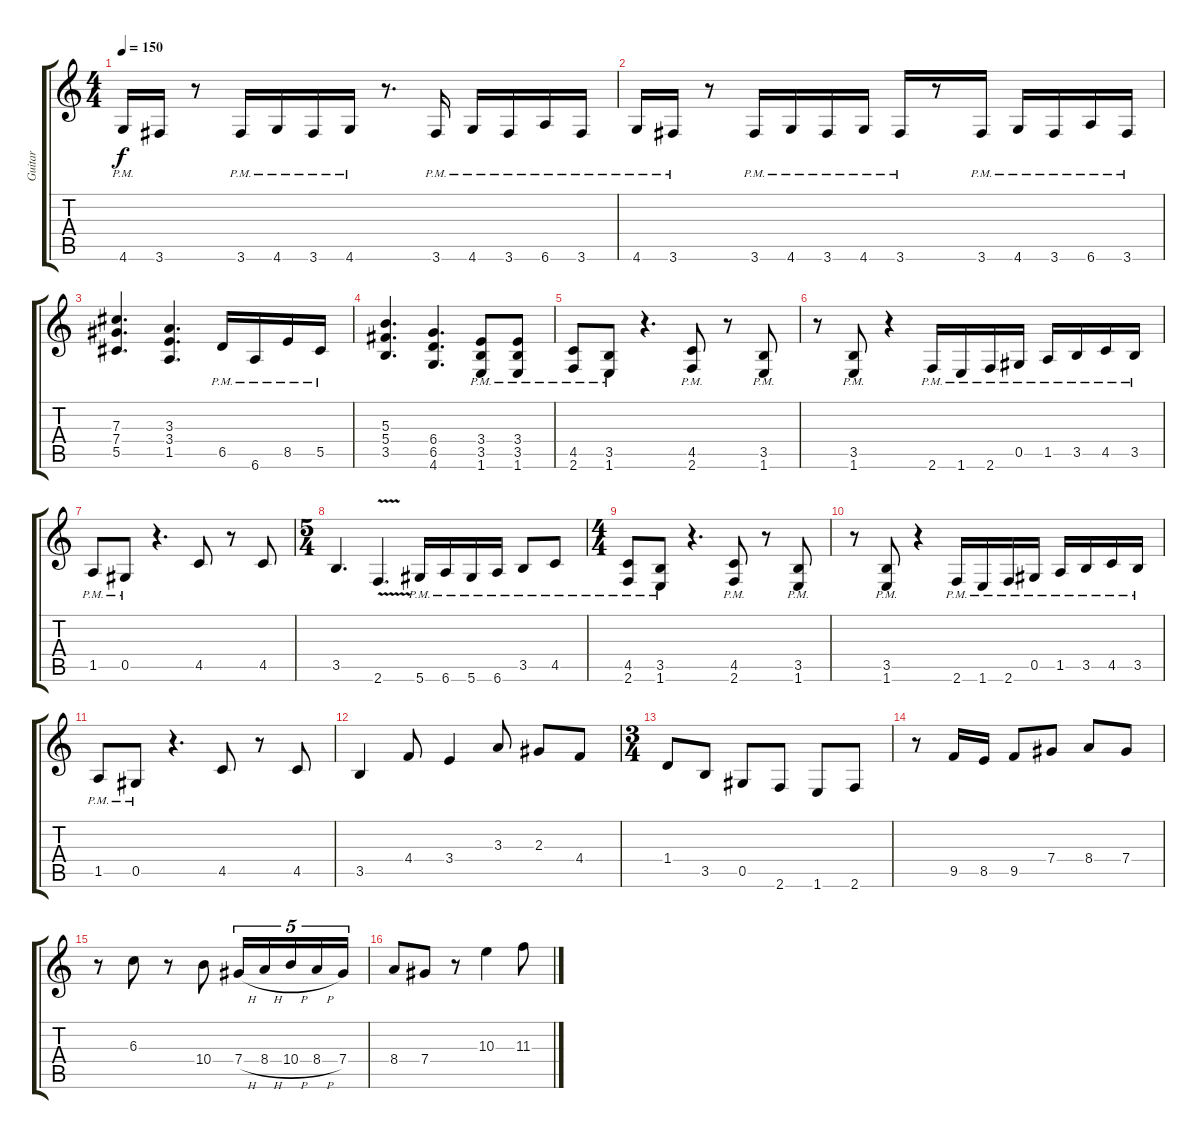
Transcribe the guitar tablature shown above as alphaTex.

\track ("Guitar" "Guitar") {instrument overdrivenguitar}
\staff {score tabs}
\tuning (Eb4 Bb3 Gb3 Db3 Ab2 Eb2) {hide}
\ts (4 4)
\tempo 150
\clef g2
\ks c
4.6{pm}.16{dy f} 3.6.16 r.8 3.6{pm}.16 4.6{pm}.16 3.6{pm}.16 4.6{pm}.16 r.8{d} 3.6{pm}.16 4.6{pm}.16 3.6{pm}.16 6.6{pm}.16 3.6{pm}.16 |
4.6{pm}.16 3.6{pm}.16 r.8 3.6{pm}.16 4.6{pm}.16 3.6{pm}.16 4.6{pm}.16 3.6{pm}.16 r.8 3.6{pm}.16 4.6{pm}.16 3.6{pm}.16 6.6{pm}.16 3.6{pm}.16 |
(7.3 7.4 5.5).4{d} (3.3 3.4 1.5).4{d} 6.5{pm}.16 6.6{pm}.16 8.5{pm}.16 5.5{pm}.16 |
(5.3 5.4 3.5).4{d} (6.4 6.5 4.6).4{d} (3.4{pm} 3.5{pm} 1.6{pm}).8 (3.4{pm} 3.5{pm} 1.6{pm}).8 |
(4.5{pm} 2.6{pm}).8 (3.5{pm} 1.6{pm}).8 r.4{d} (4.5{pm} 2.6{pm}).8 r.8 (3.5{pm} 1.6{pm}).8 |
r.8 (3.5{pm} 1.6{pm}).8 r.4 2.6{pm}.16 1.6{pm}.16 2.6{pm}.16 0.5{pm}.16 1.5{pm}.16 3.5{pm}.16 4.5{pm}.16 3.5{pm}.16 |
1.5{pm}.8 0.5{pm}.8 r.4{d} 4.5.8 r.8 4.5.8 |
\ts (5 4)
3.5.4{d} 2.6{v}.4{d} 5.6{pm}.16 6.6{pm}.16 5.6{pm}.16 6.6{pm}.16 3.5{pm}.8 4.5{pm}.8 |
\ts (4 4)
(4.5{pm} 2.6{pm}).8 (3.5{pm} 1.6{pm}).8 r.4{d} (4.5{pm} 2.6{pm}).8 r.8 (3.5{pm} 1.6{pm}).8 |
r.8 (3.5{pm} 1.6{pm}).8 r.4 2.6{pm}.16 1.6{pm}.16 2.6{pm}.16 0.5{pm}.16 1.5{pm}.16 3.5{pm}.16 4.5{pm}.16 3.5{pm}.16 |
1.5{pm}.8 0.5{pm}.8 r.4{d} 4.5.8 r.8 4.5.8 |
3.5.4 4.4.8 3.4.4 3.3.8 2.3.8 4.4.8 |
\ts (3 4)
1.4.8 3.5.8 0.5.8 2.6.8 1.6.8 2.6.8 |
r.8 9.5.16 8.5.16 9.5.8 7.4.8 8.4.8 7.4.8 |
r.8 6.3.8 r.8 10.4.8 7.4{h}.16{tu (5 4)} 8.4{h}.16{tu (5 4)} 10.4{h}.16{tu (5 4)} 8.4{h}.16{tu (5 4)} 7.4.16{tu (5 4)} |
8.4.8 7.4.8 r.8 10.3.4 11.3.8
